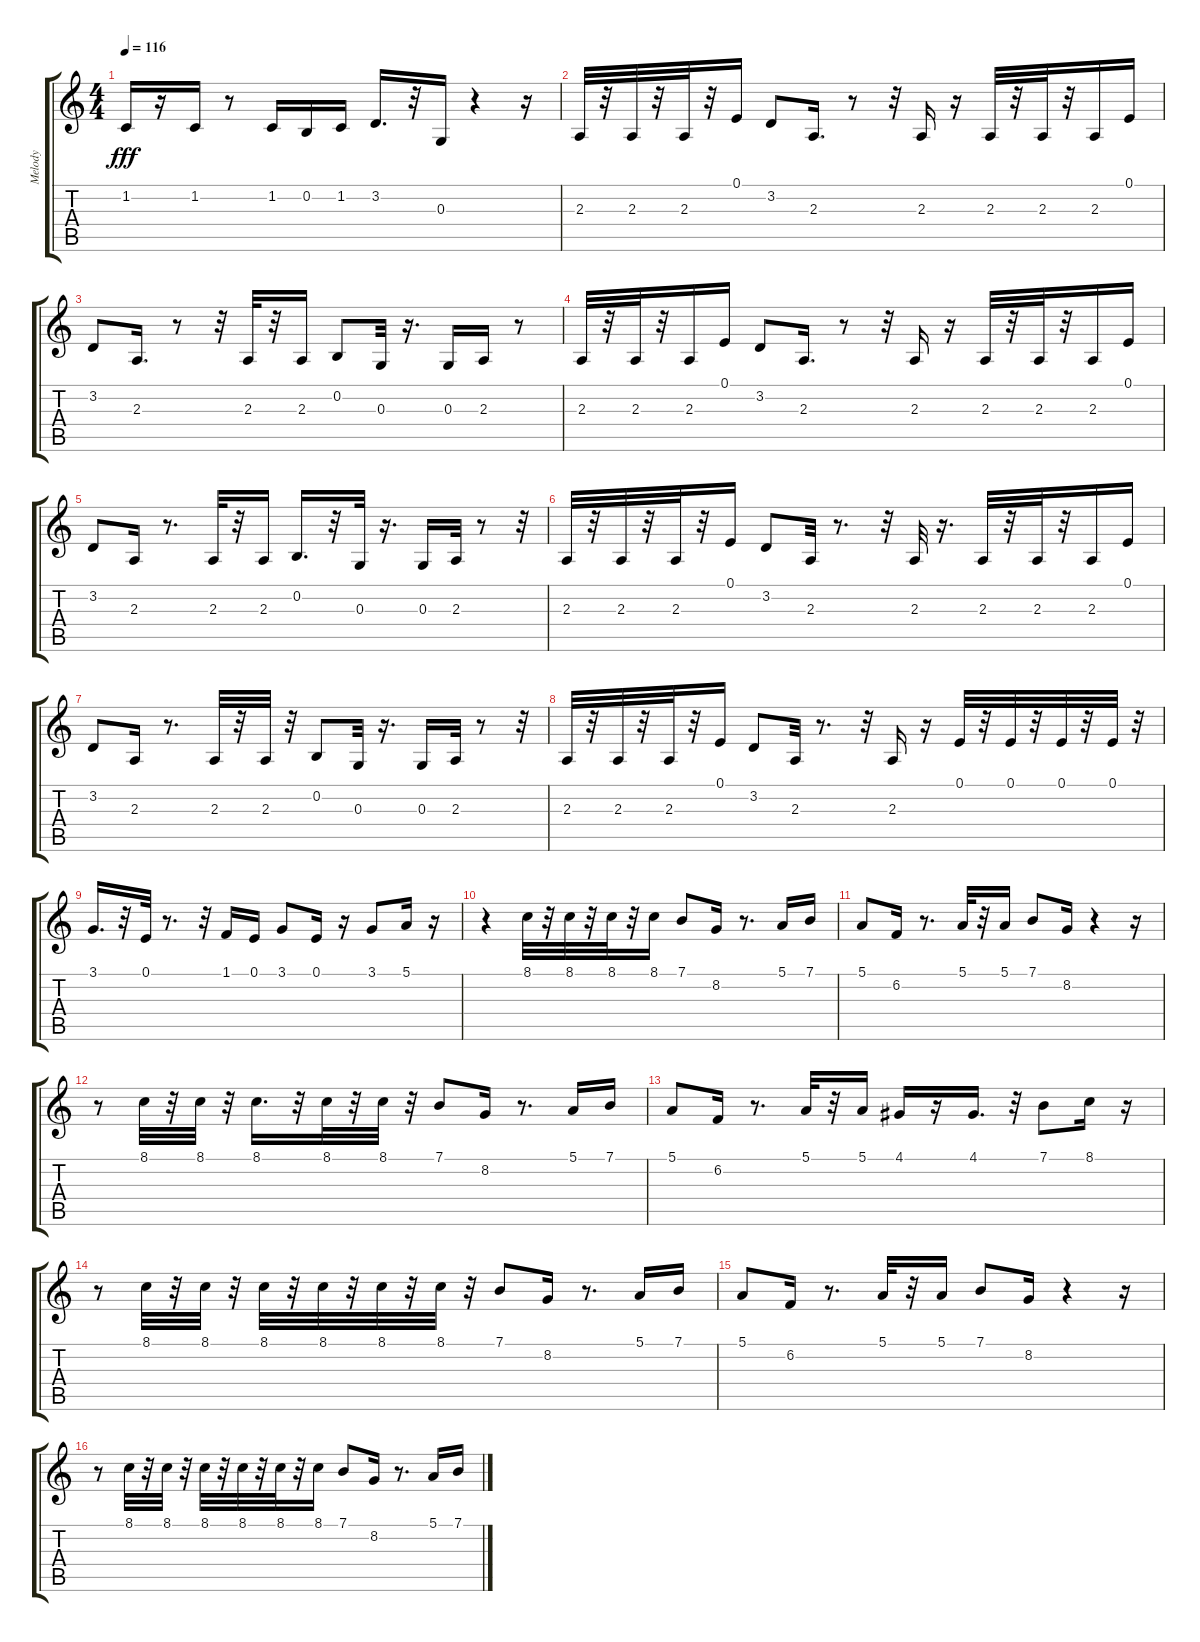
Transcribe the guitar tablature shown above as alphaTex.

\track ("Melody              " "Melody    ") {instrument vibraphone}
\staff {score tabs}
\tuning (E4 B3 G3 D3 A2 E2) {hide}
\ts (4 4)
\tempo 116
\clef g2
\ks c
1.2.16{dy fff} r.16 1.2.16 r.8 1.2.16 0.2.16 1.2.16 3.2.16{d} r.32 0.3.16 r.4 r.16 |
2.3.32 r.32 2.3.32 r.32 2.3.32 r.32 0.1.16 3.2.8 2.3.16{d} r.8 r.32 2.3.16 r.16 2.3.32 r.32 2.3.32 r.32 2.3.16 0.1.16 |
3.2.8 2.3.16{d} r.8 r.32 2.3.32 r.32 2.3.16 0.2.8 0.3.32 r.16{d} 0.3.16 2.3.16 r.8 |
2.3.32 r.32 2.3.32 r.32 2.3.16 0.1.16 3.2.8 2.3.16{d} r.8 r.32 2.3.16 r.16 2.3.32 r.32 2.3.32 r.32 2.3.16 0.1.16 |
3.2.8 2.3.16 r.8{d} 2.3.32 r.32 2.3.16 0.2.16{d} r.32 0.3.32 r.16{d} 0.3.16 2.3.32 r.8 r.32 |
2.3.32 r.32 2.3.32 r.32 2.3.32 r.32 0.1.16 3.2.8 2.3.32 r.8{d} r.32 2.3.32 r.16{d} 2.3.32 r.32 2.3.32 r.32 2.3.16 0.1.16 |
3.2.8 2.3.16 r.8{d} 2.3.32 r.32 2.3.32 r.32 0.2.8 0.3.32 r.16{d} 0.3.16 2.3.32 r.8 r.32 |
2.3.32 r.32 2.3.32 r.32 2.3.32 r.32 0.1.16 3.2.8 2.3.32 r.8{d} r.32 2.3.16 r.16 0.1.32 r.32 0.1.32 r.32 0.1.32 r.32 0.1.32 r.32 |
3.1.16{d} r.32 0.1.32 r.8{d} r.32 1.1.16 0.1.16 3.1.8 0.1.16 r.16 3.1.8 5.1.16 r.16 |
r.4 8.1.32 r.32 8.1.32 r.32 8.1.32 r.32 8.1.16 7.1.8 8.2.16 r.8{d} 5.1.16 7.1.16 |
5.1.8 6.2.16 r.8{d} 5.1.32 r.32 5.1.16 7.1.8 8.2.16 r.4 r.16 |
r.8 8.1.32 r.32 8.1.32 r.32 8.1.16{d} r.32 8.1.32 r.32 8.1.32 r.32 7.1.8 8.2.16 r.8{d} 5.1.16 7.1.16 |
5.1.8 6.2.16 r.8{d} 5.1.32 r.32 5.1.16 4.1.16 r.16 4.1.16{d} r.32 7.1.8 8.1.16 r.16 |
r.8 8.1.32 r.32 8.1.32 r.32 8.1.32 r.32 8.1.32 r.32 8.1.32 r.32 8.1.32 r.32 7.1.8 8.2.16 r.8{d} 5.1.16 7.1.16 |
5.1.8 6.2.16 r.8{d} 5.1.32 r.32 5.1.16 7.1.8 8.2.16 r.4 r.16 |
r.8 8.1.32 r.32 8.1.32 r.32 8.1.32 r.32 8.1.32 r.32 8.1.32 r.32 8.1.16 7.1.8 8.2.16 r.8{d} 5.1.16 7.1.16
